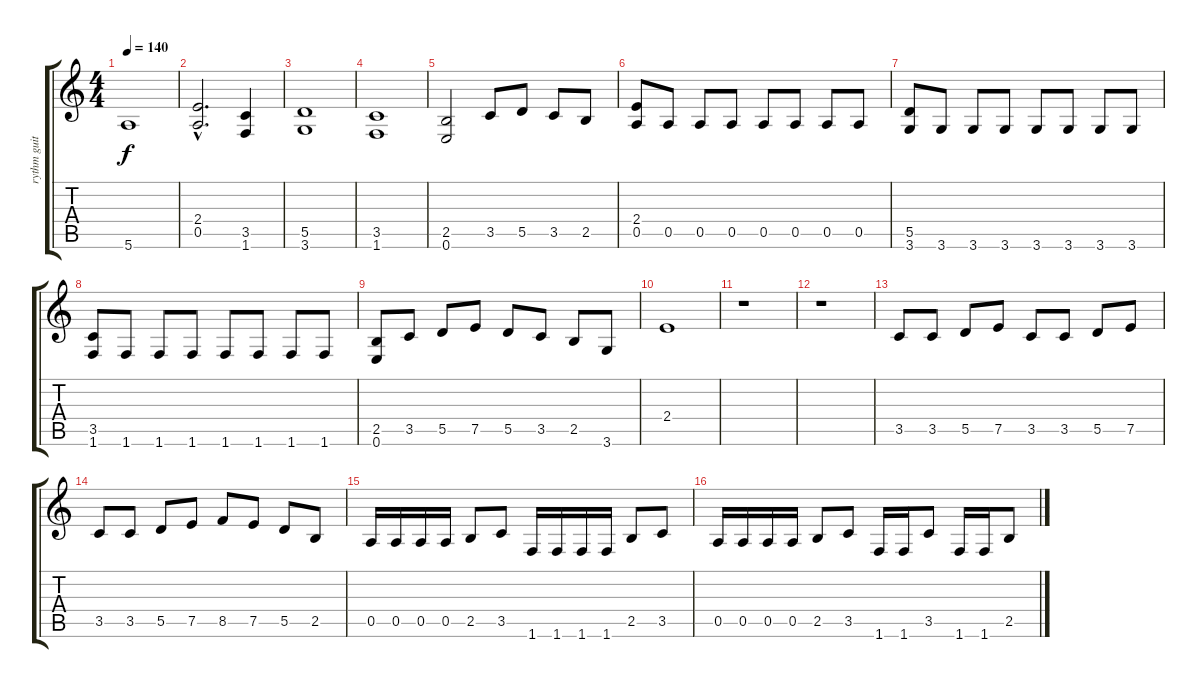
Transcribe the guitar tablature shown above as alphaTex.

\track ("rythm guitar" "rythm guit") {instrument distortionguitar}
\staff {score tabs}
\tuning (E4 B3 G3 D3 A2 E2) {hide}
\ts (4 4)
\tempo 140
\clef g2
\ks c
5.6.1{dy f} |
(2.4{hac} 0.5{hac}).2{d} (3.5 1.6).4 |
(5.5 3.6).1 |
(3.5 1.6).1 |
(2.5 0.6).2 3.5.8 5.5.8 3.5.8 2.5.8 |
(2.4 0.5).8 0.5.8 0.5.8 0.5.8 0.5.8 0.5.8 0.5.8 0.5.8 |
(5.5 3.6).8 3.6.8 3.6.8 3.6.8 3.6.8 3.6.8 3.6.8 3.6.8 |
(3.5 1.6).8 1.6.8 1.6.8 1.6.8 1.6.8 1.6.8 1.6.8 1.6.8 |
(2.5 0.6).8 3.5.8 5.5.8 7.5.8 5.5.8 3.5.8 2.5.8 3.6.8 |
2.4.1 |
r.1 |
r.1 |
3.5.8 3.5.8 5.5.8 7.5.8 3.5.8 3.5.8 5.5.8 7.5.8 |
3.5.8 3.5.8 5.5.8 7.5.8 8.5.8 7.5.8 5.5.8 2.5.8 |
0.5.16 0.5.16 0.5.16 0.5.16 2.5.8 3.5.8 1.6.16 1.6.16 1.6.16 1.6.16 2.5.8 3.5.8 |
0.5.16 0.5.16 0.5.16 0.5.16 2.5.8 3.5.8 1.6.16 1.6.16 3.5.8 1.6.16 1.6.16 2.5.8
